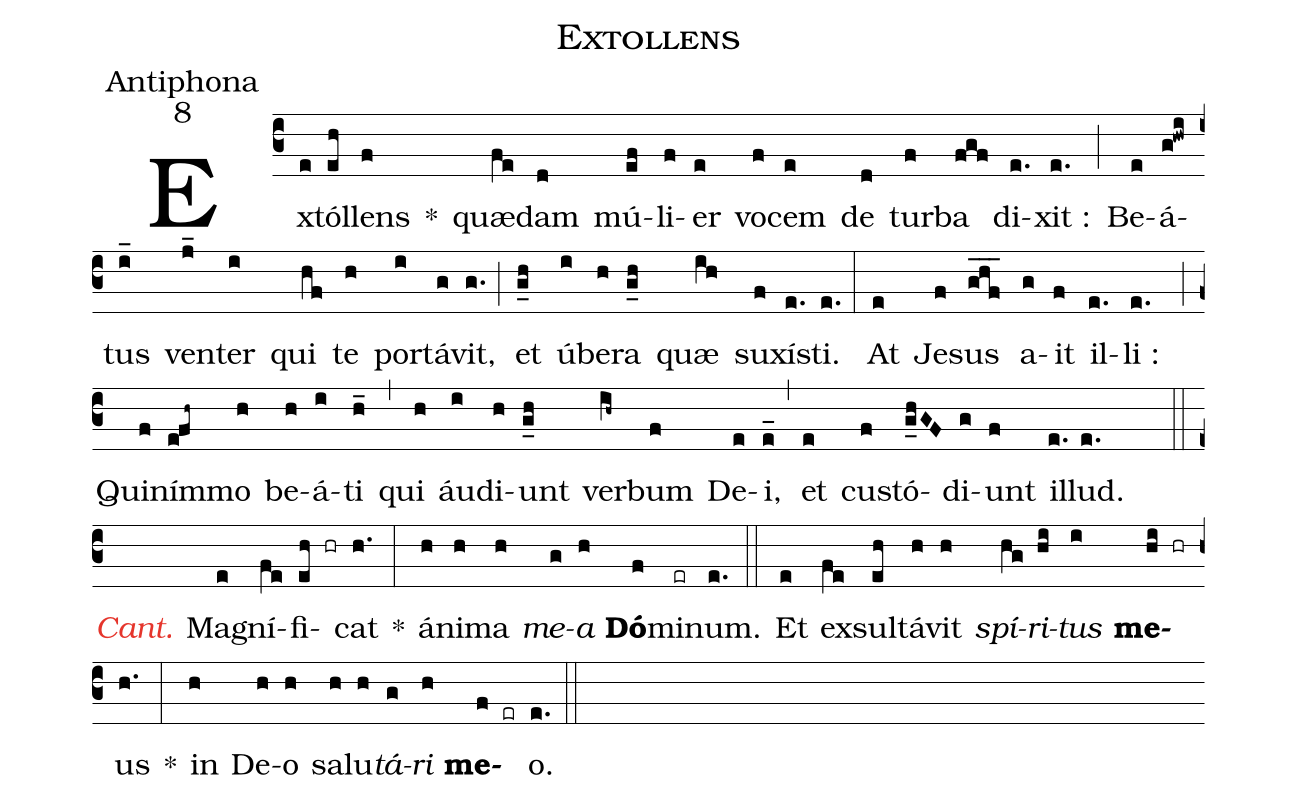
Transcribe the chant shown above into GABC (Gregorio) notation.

name:Extollens;
office-part:Antiphona;
mode:8;
%%
(c3) Ex(e)tól(eh)lens(f) *() quæ(fe)dam(d) mú(ef)li(f)er(e) vo(f)cem(e) de(d) tur(f)ba(fgf) di(e.)xit :(e.) (;) Be(e)á(g!hwi)tus(i_) ven(j_)ter(i) qui(hf) te(h) por(i)tá(g)vit,(g.) (;) et(g_h) ú(i)be(h)ra(g_h) quæ(ih) su(f)xí(e.)sti.(e.) (:) At(e) Je(f)sus(ghf___) a(g)it(f) il(e.)li :(e.) (;) Qui(f)ním(efh~)mo(h) be(h)á(i)ti(h_) (,) qui(h) áu(i)di(h)unt(g_h) ver(ih~)bum(f) De(e)i,(e_) (,) et(e) cu(f)stó(g_hGF)di(g)unt(f) il(e.)lud.(e.) (::)

<c><i>Cant.</i></c> M{a}(e)gní(fe)fi(eh hr)cat(h.) *(:) á(h)ni(h)ma(h) <i>me</i>(g)<i>a</i>(h) <b>Dó</b>(f)mi(er)num.(e.) (::)
Et(e) ex(fe)sul(eh)tá(h)vit(h) <i>spí</i>(hg)<i>ri</i>(hi)<i>tus</i>(i) <b>me</b>(hi hr)us(h.) *(:) in(h) De(h)o(h) sa(h)lu(h)<i>tá</i>(g)<i>ri</i>(h) <b>me</b>(f er)o.(e.) (::)
